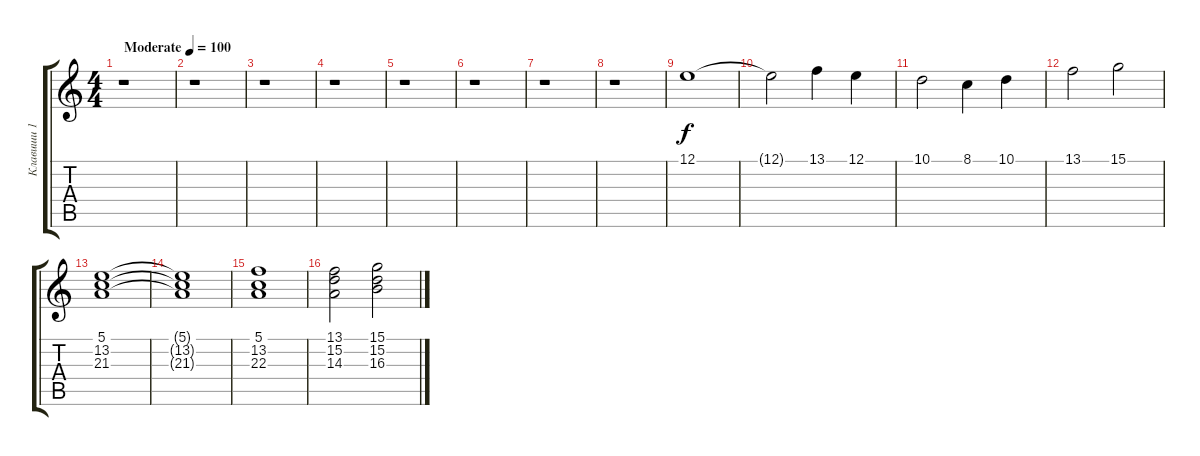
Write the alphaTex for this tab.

\track ("Клавиши 1" "Клавиши 1") {instrument choiraahs}
\staff {score tabs}
\tuning (E4 B3 G3 D3 A2 E2) {hide}
\ts (4 4)
\tempo (100 "Moderate")
\clef g2
\ks c
r.1{dy f instrument choiraahs} |
r.1 |
r.1 |
r.1 |
r.1 |
r.1 |
r.1 |
r.1 |
12.1.1 |
12.1{t}.2 13.1.4 12.1.4 |
10.1.2 8.1.4 10.1.4 |
13.1.2 15.1.2 |
(5.1 13.2 21.3).1 |
(5.1{t} 13.2{t} 21.3{t}).1 |
(5.1 13.2 22.3).1 |
(13.1 15.2 14.3).2 (15.1 15.2 16.3).2
